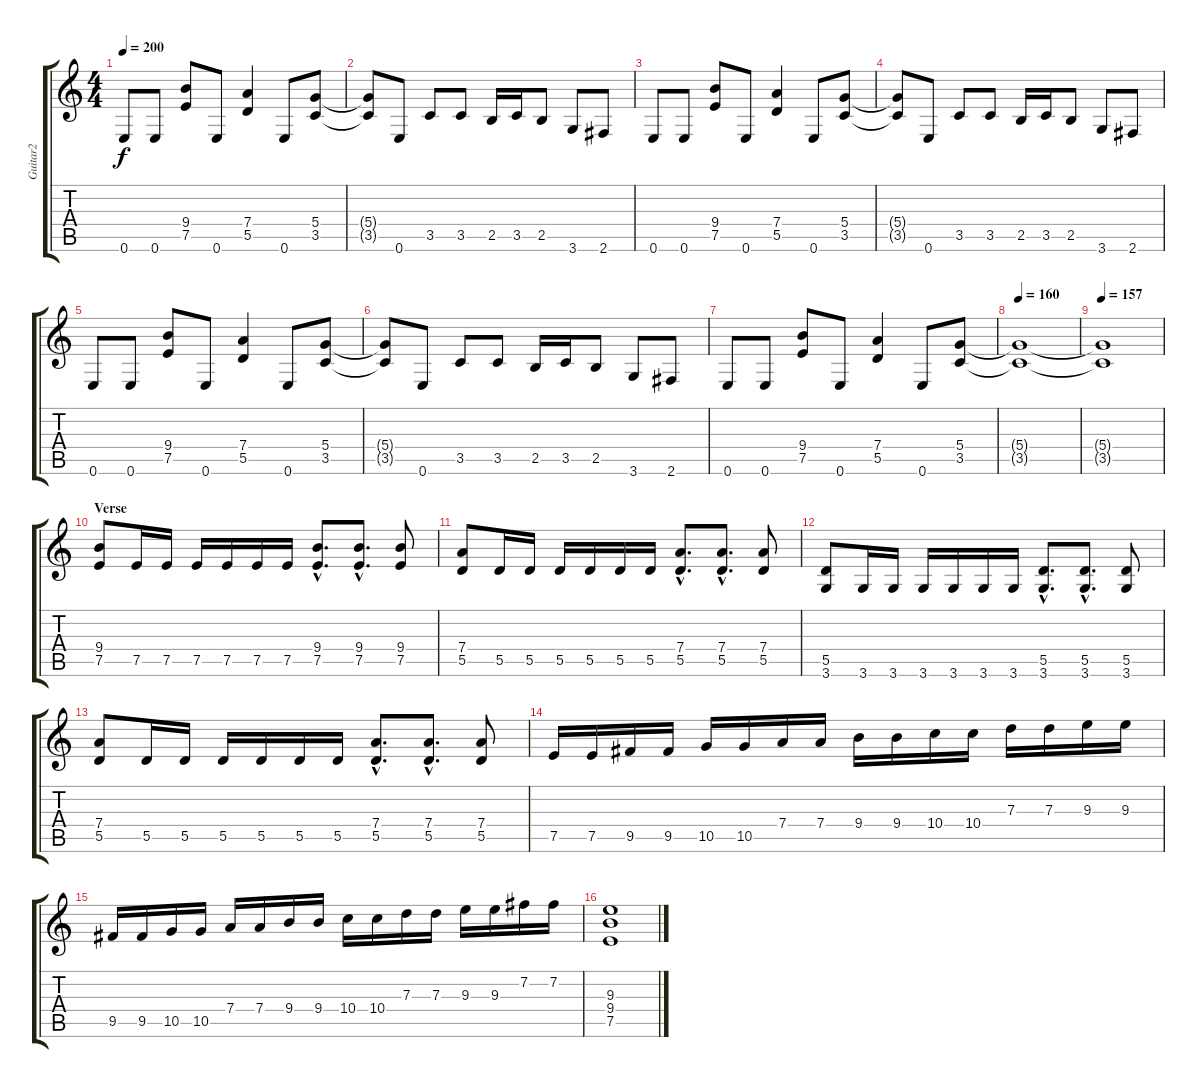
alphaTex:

\track ("Guitar2" "Guitar2") {instrument distortionguitar}
\staff {score tabs}
\tuning (E4 B3 G3 D3 A2 E2) {hide}
\ts (4 4)
\tempo 200
\clef g2
\ks c
0.6.8{dy f} 0.6.8 (9.4 7.5).8 0.6.8 (7.4 5.5).4 0.6.8 (5.4 3.5).8 |
(5.4{t} 3.5{t}).8 0.6.8 3.5.8 3.5.8 2.5.16 3.5.16 2.5.8 3.6.8 2.6.8 |
0.6.8 0.6.8 (9.4 7.5).8 0.6.8 (7.4 5.5).4 0.6.8 (5.4 3.5).8 |
(5.4{t} 3.5{t}).8 0.6.8 3.5.8 3.5.8 2.5.16 3.5.16 2.5.8 3.6.8 2.6.8 |
0.6.8 0.6.8 (9.4 7.5).8 0.6.8 (7.4 5.5).4 0.6.8 (5.4 3.5).8 |
(5.4{t} 3.5{t}).8 0.6.8 3.5.8 3.5.8 2.5.16 3.5.16 2.5.8 3.6.8 2.6.8 |
0.6.8 0.6.8 (9.4 7.5).8 0.6.8 (7.4 5.5).4 0.6.8 (5.4 3.5).8 |
\tempo 160
(5.4{t} 3.5{t}).1 |
\tempo 157
(5.4{t} 3.5{t}).1 |
\section ("" "Verse")
(9.4 7.5).8 7.5.16 7.5.16 7.5.16 7.5.16 7.5.16 7.5.16 (9.4{hac} 7.5{hac}).8{d} (9.4{hac} 7.5{hac}).8{d} (9.4 7.5).8 |
(7.4 5.5).8 5.5.16 5.5.16 5.5.16 5.5.16 5.5.16 5.5.16 (7.4{hac} 5.5{hac}).8{d} (7.4{hac} 5.5{hac}).8{d} (7.4 5.5).8 |
(5.5 3.6).8 3.6.16 3.6.16 3.6.16 3.6.16 3.6.16 3.6.16 (5.5{hac} 3.6{hac}).8{d} (5.5{hac} 3.6{hac}).8{d} (5.5 3.6).8 |
(7.4 5.5).8 5.5.16 5.5.16 5.5.16 5.5.16 5.5.16 5.5.16 (7.4{hac} 5.5{hac}).8{d} (7.4{hac} 5.5{hac}).8{d} (7.4 5.5).8 |
7.5.16 7.5.16 9.5.16 9.5.16 10.5.16 10.5.16 7.4.16 7.4.16 9.4.16 9.4.16 10.4.16 10.4.16 7.3.16 7.3.16 9.3.16 9.3.16 |
9.5.16 9.5.16 10.5.16 10.5.16 7.4.16 7.4.16 9.4.16 9.4.16 10.4.16 10.4.16 7.3.16 7.3.16 9.3.16 9.3.16 7.2.16 7.2.16 |
(9.3 9.4 7.5).1
